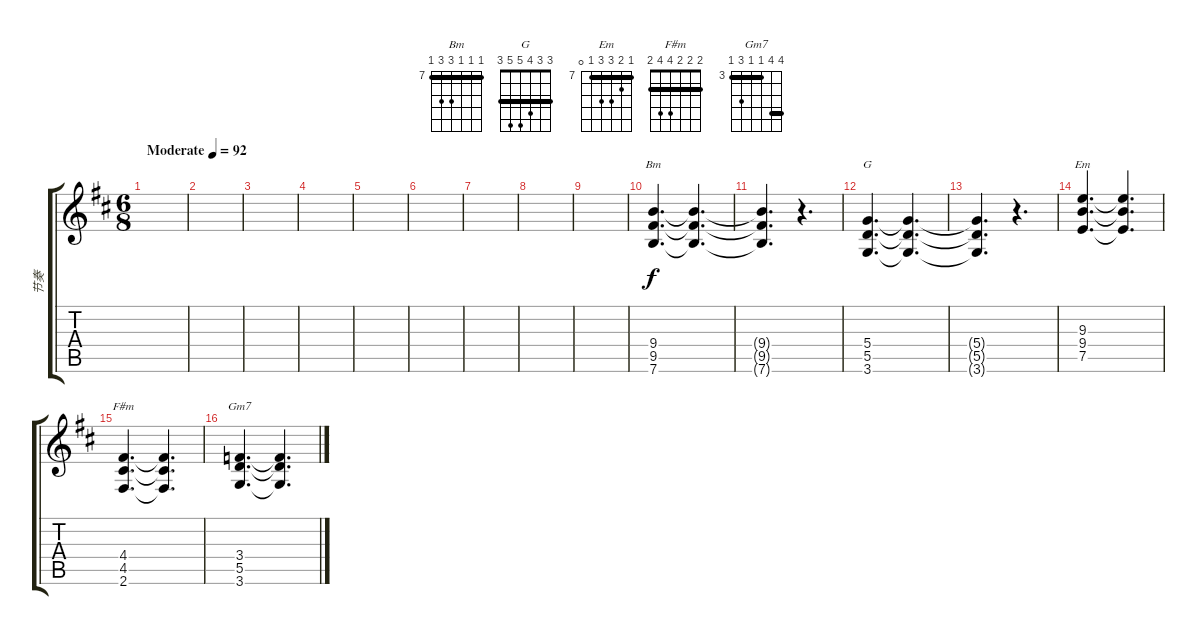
\track ("节奏" "节奏") {instrument distortionguitar}
\staff {score tabs}
\tuning (E4 B3 G3 D3 A2 E2) {hide}
\chord ("Bm" 7 7 7 9 9 7) {firstfret 7 barre 7}
\chord ("G" 3 3 4 5 5 3) {barre 3}
\chord ("Em" 7 8 9 9 7 0) {firstfret 7 barre 7}
\chord ("F#m" 2 2 2 4 4 2) {barre 2}
\chord ("Gm7" 6 6 3 3 5 3) {firstfret 3 barre (3 6)}
\ts (6 8)
\tempo (92 "Moderate")
\clef g2
\ks d
|
|
|
|
|
|
|
|
|
(9.4 9.5 7.6).4{d ch "Bm"} (9.4{t} 9.5{t} 7.6{t}).4{d} |
(9.4{t} 9.5{t} 7.6{t}).4{d} r.4{d} |
(5.4 5.5 3.6).4{d ch "G"} (5.4{t} 5.5{t} 3.6{t}).4{d} |
(5.4{t} 5.5{t} 3.6{t}).4{d} r.4{d} |
(9.3 9.4 7.5).4{d ch "Em"} (9.3{t} 9.4{t} 7.5{t}).4{d} |
(4.4 4.5 2.6).4{d ch "F#m"} (4.4{t} 4.5{t} 2.6{t}).4{d} |
(3.4 5.5 3.6).4{d ch "Gm7"} (3.4{t} 5.5{t} 3.6{t}).4{d}
